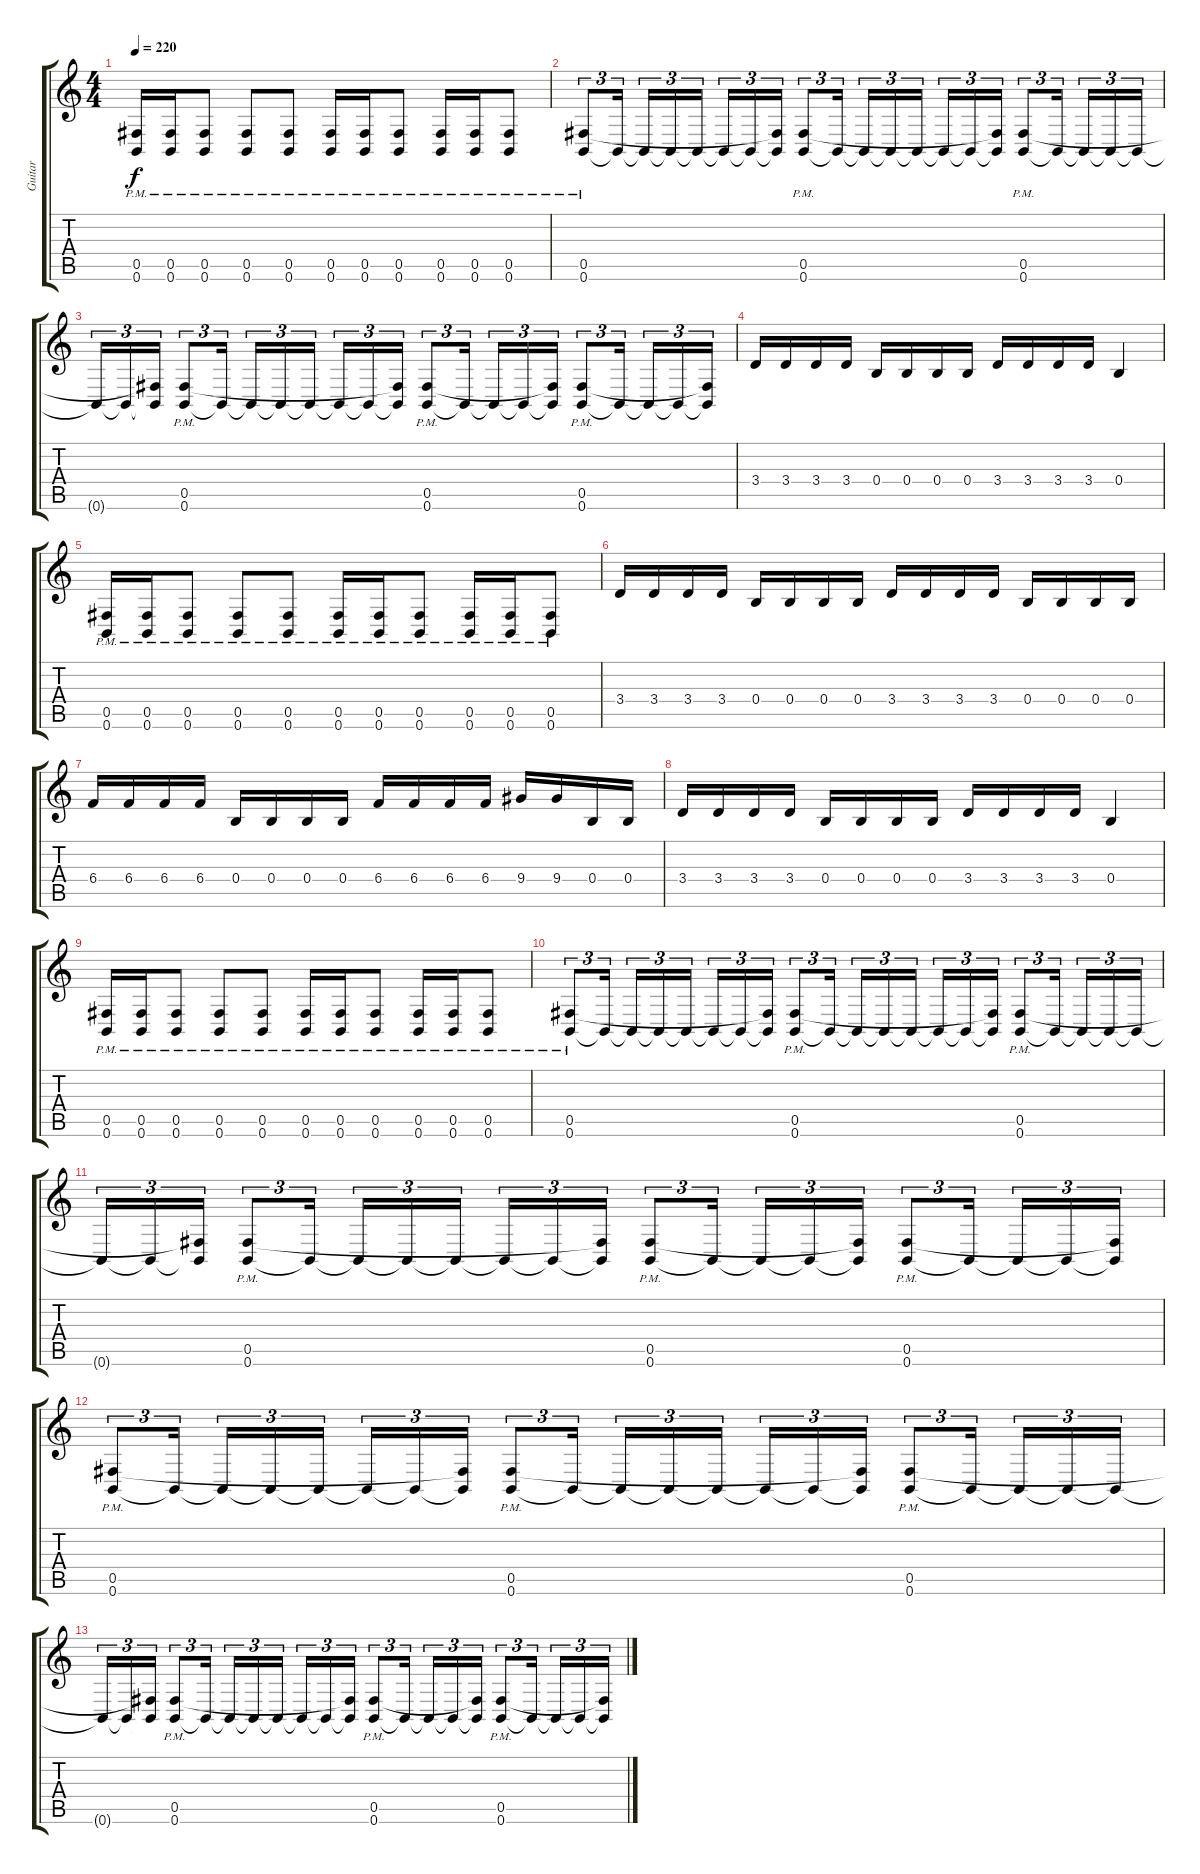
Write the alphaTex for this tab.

\track ("Guitar" "Guitar") {instrument distortionguitar}
\staff {score tabs}
\tuning (Db4 Ab3 E3 B2 Gb2 B1) {hide}
\ts (4 4)
\tempo 220
\clef g2
\ks c
(0.5{pm} 0.6{pm}).16{dy f} (0.5{pm} 0.6{pm}).16 (0.5{pm} 0.6{pm}).8 (0.5{pm} 0.6{pm}).8 (0.5{pm} 0.6{pm}).8 (0.5{pm} 0.6{pm}).16 (0.5{pm} 0.6{pm}).16 (0.5{pm} 0.6{pm}).8 (0.5{pm} 0.6{pm}).16 (0.5{pm} 0.6{pm}).16 (0.5{pm} 0.6{pm}).8 |
(0.5{pm} 0.6{pm}).8{tu (3 2)} 0.6{t}.16{tu (3 2) beam splitsecondary} 0.6{t}.16{tu (3 2)} 0.6{t}.16{tu (3 2)} 0.6{t}.16{tu (3 2)} 0.6{t}.16{tu (3 2)} 0.6{t}.16{tu (3 2)} (0.5{t} 0.6{t}).16{tu (3 2)} (0.5{pm} 0.6{pm}).8{tu (3 2)} 0.6{t}.16{tu (3 2)} 0.6{t}.16{tu (3 2)} 0.6{t}.16{tu (3 2)} 0.6{t}.16{tu (3 2) beam splitsecondary} 0.6{t}.16{tu (3 2)} 0.6{t}.16{tu (3 2)} (0.5{t} 0.6{t}).16{tu (3 2)} (0.5{pm} 0.6{pm}).8{tu (3 2)} 0.6{t}.16{tu (3 2) beam splitsecondary} 0.6{t}.16{tu (3 2)} 0.6{t}.16{tu (3 2)} 0.6{t}.16{tu (3 2)} |
0.6{t}.16{tu (3 2)} 0.6{t}.16{tu (3 2)} (0.5{t} 0.6{t}).16{tu (3 2)} (0.5{pm} 0.6{pm}).8{tu (3 2)} 0.6{t}.16{tu (3 2)} 0.6{t}.16{tu (3 2)} 0.6{t}.16{tu (3 2)} 0.6{t}.16{tu (3 2) beam splitsecondary} 0.6{t}.16{tu (3 2)} 0.6{t}.16{tu (3 2)} (0.5{t} 0.6{t}).16{tu (3 2)} (0.5{pm} 0.6{pm}).8{tu (3 2)} 0.6{t}.16{tu (3 2) beam splitsecondary} 0.6{t}.16{tu (3 2)} 0.6{t}.16{tu (3 2)} (0.5{t} 0.6{t}).16{tu (3 2)} (0.5{pm} 0.6{pm}).8{tu (3 2)} 0.6{t}.16{tu (3 2) beam splitsecondary} 0.6{t}.16{tu (3 2)} 0.6{t}.16{tu (3 2)} (0.5{t} 0.6{t}).16{tu (3 2)} |
3.4.16 3.4.16 3.4.16 3.4.16 0.4.16 0.4.16 0.4.16 0.4.16 3.4.16 3.4.16 3.4.16 3.4.16 0.4.4 |
(0.5{pm} 0.6{pm}).16 (0.5{pm} 0.6{pm}).16 (0.5{pm} 0.6{pm}).8 (0.5{pm} 0.6{pm}).8 (0.5{pm} 0.6{pm}).8 (0.5{pm} 0.6{pm}).16 (0.5{pm} 0.6{pm}).16 (0.5{pm} 0.6{pm}).8 (0.5{pm} 0.6{pm}).16 (0.5{pm} 0.6{pm}).16 (0.5{pm} 0.6{pm}).8 |
3.4.16 3.4.16 3.4.16 3.4.16 0.4.16 0.4.16 0.4.16 0.4.16 3.4.16 3.4.16 3.4.16 3.4.16 0.4.16 0.4.16 0.4.16 0.4.16 |
6.4.16 6.4.16 6.4.16 6.4.16 0.4.16 0.4.16 0.4.16 0.4.16 6.4.16 6.4.16 6.4.16 6.4.16 9.4.16 9.4.16 0.4.16 0.4.16 |
3.4.16 3.4.16 3.4.16 3.4.16 0.4.16 0.4.16 0.4.16 0.4.16 3.4.16 3.4.16 3.4.16 3.4.16 0.4.4 |
(0.5{pm} 0.6{pm}).16 (0.5{pm} 0.6{pm}).16 (0.5{pm} 0.6{pm}).8 (0.5{pm} 0.6{pm}).8 (0.5{pm} 0.6{pm}).8 (0.5{pm} 0.6{pm}).16 (0.5{pm} 0.6{pm}).16 (0.5{pm} 0.6{pm}).8 (0.5{pm} 0.6{pm}).16 (0.5{pm} 0.6{pm}).16 (0.5{pm} 0.6{pm}).8 |
(0.5{pm} 0.6{pm}).8{tu (3 2)} 0.6{t}.16{tu (3 2) beam splitsecondary} 0.6{t}.16{tu (3 2)} 0.6{t}.16{tu (3 2)} 0.6{t}.16{tu (3 2)} 0.6{t}.16{tu (3 2)} 0.6{t}.16{tu (3 2)} (0.5{t} 0.6{t}).16{tu (3 2)} (0.5{pm} 0.6{pm}).8{tu (3 2)} 0.6{t}.16{tu (3 2)} 0.6{t}.16{tu (3 2)} 0.6{t}.16{tu (3 2)} 0.6{t}.16{tu (3 2) beam splitsecondary} 0.6{t}.16{tu (3 2)} 0.6{t}.16{tu (3 2)} (0.5{t} 0.6{t}).16{tu (3 2)} (0.5{pm} 0.6{pm}).8{tu (3 2)} 0.6{t}.16{tu (3 2) beam splitsecondary} 0.6{t}.16{tu (3 2)} 0.6{t}.16{tu (3 2)} 0.6{t}.16{tu (3 2)} |
0.6{t}.16{tu (3 2)} 0.6{t}.16{tu (3 2)} (0.5{t} 0.6{t}).16{tu (3 2)} (0.5{pm} 0.6{pm}).8{tu (3 2)} 0.6{t}.16{tu (3 2)} 0.6{t}.16{tu (3 2)} 0.6{t}.16{tu (3 2)} 0.6{t}.16{tu (3 2) beam splitsecondary} 0.6{t}.16{tu (3 2)} 0.6{t}.16{tu (3 2)} (0.5{t} 0.6{t}).16{tu (3 2)} (0.5{pm} 0.6{pm}).8{tu (3 2)} 0.6{t}.16{tu (3 2) beam splitsecondary} 0.6{t}.16{tu (3 2)} 0.6{t}.16{tu (3 2)} (0.5{t} 0.6{t}).16{tu (3 2)} (0.5{pm} 0.6{pm}).8{tu (3 2)} 0.6{t}.16{tu (3 2) beam splitsecondary} 0.6{t}.16{tu (3 2)} 0.6{t}.16{tu (3 2)} (0.5{t} 0.6{t}).16{tu (3 2)} |
(0.5{pm} 0.6{pm}).8{tu (3 2)} 0.6{t}.16{tu (3 2) beam splitsecondary} 0.6{t}.16{tu (3 2)} 0.6{t}.16{tu (3 2)} 0.6{t}.16{tu (3 2)} 0.6{t}.16{tu (3 2)} 0.6{t}.16{tu (3 2)} (0.5{t} 0.6{t}).16{tu (3 2)} (0.5{pm} 0.6{pm}).8{tu (3 2)} 0.6{t}.16{tu (3 2)} 0.6{t}.16{tu (3 2)} 0.6{t}.16{tu (3 2)} 0.6{t}.16{tu (3 2) beam splitsecondary} 0.6{t}.16{tu (3 2)} 0.6{t}.16{tu (3 2)} (0.5{t} 0.6{t}).16{tu (3 2)} (0.5{pm} 0.6{pm}).8{tu (3 2)} 0.6{t}.16{tu (3 2) beam splitsecondary} 0.6{t}.16{tu (3 2)} 0.6{t}.16{tu (3 2)} 0.6{t}.16{tu (3 2)} |
0.6{t}.16{tu (3 2)} 0.6{t}.16{tu (3 2)} (0.5{t} 0.6{t}).16{tu (3 2)} (0.5{pm} 0.6{pm}).8{tu (3 2)} 0.6{t}.16{tu (3 2)} 0.6{t}.16{tu (3 2)} 0.6{t}.16{tu (3 2)} 0.6{t}.16{tu (3 2) beam splitsecondary} 0.6{t}.16{tu (3 2)} 0.6{t}.16{tu (3 2)} (0.5{t} 0.6{t}).16{tu (3 2)} (0.5{pm} 0.6{pm}).8{tu (3 2)} 0.6{t}.16{tu (3 2) beam splitsecondary} 0.6{t}.16{tu (3 2)} 0.6{t}.16{tu (3 2)} (0.5{t} 0.6{t}).16{tu (3 2)} (0.5{pm} 0.6{pm}).8{tu (3 2)} 0.6{t}.16{tu (3 2) beam splitsecondary} 0.6{t}.16{tu (3 2)} 0.6{t}.16{tu (3 2)} (0.5{t} 0.6{t}).16{tu (3 2)}
